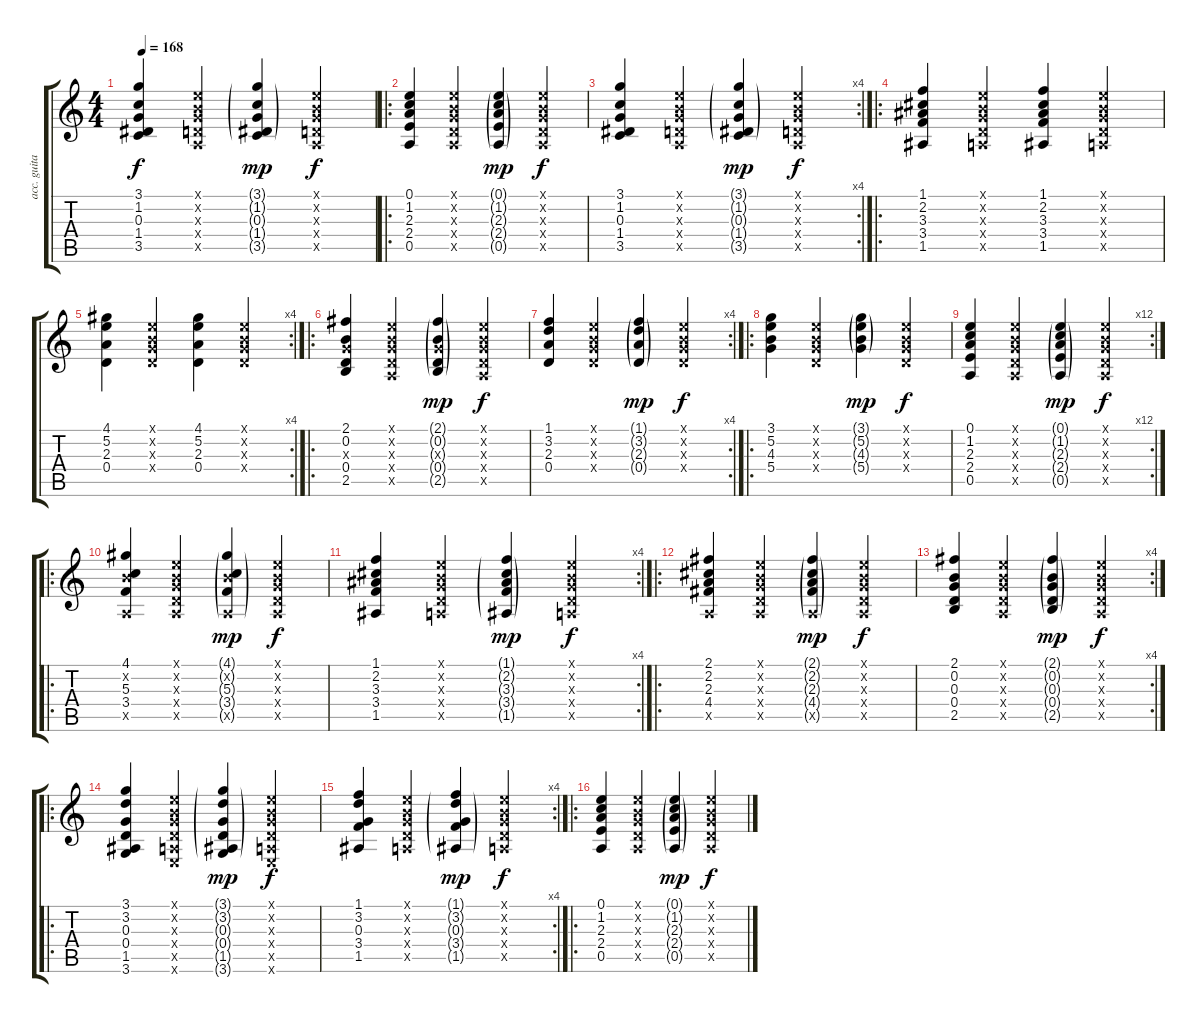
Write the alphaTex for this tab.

\track ("acc. guitare" "acc. guita") {instrument acousticguitarsteel}
\staff {score tabs}
\tuning (E4 B3 G3 D3 A2 E2) {hide}
\ts (4 4)
\tempo 168
\clef g2
\ks c
(3.1 1.2 0.3 1.4 3.5).4{dy f} (0.1{x} 0.2{x} 0.3{x} 0.4{x} 0.5{x}).4 (3.1{g} 1.2{g} 0.3{g} 1.4{g} 3.5{g}).4{dy mp} (0.1{x} 0.2{x} 0.3{x} 0.4{x} 0.5{x}).4{dy f} |
\ro
(0.1 1.2 2.3 2.4 0.5).4 (0.1{x} 0.2{x} 0.3{x} 0.4{x} 0.5{x}).4 (0.1{g} 1.2{g} 2.3{g} 2.4{g} 0.5{g}).4{dy mp} (0.1{x} 0.2{x} 0.3{x} 0.4{x} 0.5{x}).4{dy f} |
\rc 4
(3.1 1.2 0.3 1.4 3.5).4 (0.1{x} 0.2{x} 0.3{x} 0.4{x} 0.5{x}).4 (3.1{g} 1.2{g} 0.3{g} 1.4{g} 3.5{g}).4{dy mp} (0.1{x} 0.2{x} 0.3{x} 0.4{x} 0.5{x}).4{dy f} |
\ro
(1.1 2.2 3.3 3.4 1.5).4 (0.1{x} 0.2{x} 0.3{x} 0.4{x} 0.5{x}).4 (1.1 2.2 3.3 3.4 1.5).4 (0.1{x} 0.2{x} 0.3{x} 0.4{x} 0.5{x}).4 |
\rc 4
(4.1 5.2 2.3 0.4).4 (0.1{x} 0.2{x} 0.3{x} 0.4{x}).4 (4.1 5.2 2.3 0.4).4 (0.1{x} 0.2{x} 0.3{x} 0.4{x}).4 |
\ro
(2.1 0.2 0.3{x} 0.4 2.5).4 (0.1{x} 0.2{x} 0.3{x} 0.4{x} 0.5{x}).4 (2.1{g} 0.2{g} 0.3{g x} 0.4{g} 2.5{g}).4{dy mp} (0.1{x} 0.2{x} 0.3{x} 0.4{x} 0.5{x}).4{dy f} |
\rc 4
(1.1 3.2 2.3 0.4).4 (0.1{x} 0.2{x} 0.3{x} 0.4{x}).4 (1.1{g} 3.2{g} 2.3{g} 0.4{g}).4{dy mp} (0.1{x} 0.2{x} 0.3{x} 0.4{x}).4{dy f} |
\ro
(3.1 5.2 4.3 5.4).4 (0.1{x} 0.2{x} 0.3{x} 0.4{x}).4 (3.1{g} 5.2{g} 4.3{g} 5.4{g}).4{dy mp} (0.1{x} 0.2{x} 0.3{x} 0.4{x}).4{dy f} |
\rc 12
(0.1 1.2 2.3 2.4 0.5).4 (0.1{x} 0.2{x} 0.3{x} 0.4{x} 0.5{x}).4 (0.1{g} 1.2{g} 2.3{g} 2.4{g} 0.5{g}).4{dy mp} (0.1{x} 0.2{x} 0.3{x} 0.4{x} 0.5{x}).4{dy f} |
\ro
(4.1 0.2{x} 5.3 3.4 0.5{x}).4 (0.1{x} 0.2{x} 0.3{x} 0.4{x} 0.5{x}).4 (4.1{g} 0.2{g x} 5.3{g} 3.4{g} 0.5{g x}).4{dy mp} (0.1{x} 0.2{x} 0.3{x} 0.4{x} 0.5{x}).4{dy f} |
\rc 4
(1.1 2.2 3.3 3.4 1.5).4 (0.1{x} 0.2{x} 0.3{x} 0.4{x} 0.5{x}).4 (1.1{g} 2.2{g} 3.3{g} 3.4{g} 1.5{g}).4{dy mp} (0.1{x} 0.2{x} 0.3{x} 0.4{x} 0.5{x}).4{dy f} |
\ro
(2.1 2.2 2.3 4.4 0.5{x}).4 (0.1{x} 0.2{x} 0.3{x} 0.4{x} 0.5{x}).4 (2.1{g} 2.2{g} 2.3{g} 4.4{g} 0.5{g x}).4{dy mp} (0.1{x} 0.2{x} 0.3{x} 0.4{x} 0.5{x}).4{dy f} |
\rc 4
(2.1 0.2 0.3 0.4 2.5).4 (0.1{x} 0.2{x} 0.3{x} 0.4{x} 0.5{x}).4 (2.1{g} 0.2{g} 0.3{g} 0.4{g} 2.5{g}).4{dy mp} (0.1{x} 0.2{x} 0.3{x} 0.4{x} 0.5{x}).4{dy f} |
\ro
(3.1 3.2 0.3 0.4 1.5 3.6).4 (0.1{x} 0.2{x} 0.3{x} 0.4{x} 0.5{x} 0.6{x}).4 (3.1{g} 3.2{g} 0.3{g} 0.4{g} 1.5{g} 3.6{g}).4{dy mp} (0.1{x} 0.2{x} 0.3{x} 0.4{x} 0.5{x} 0.6{x}).4{dy f} |
\rc 4
(1.1 3.2 0.3 3.4 1.5).4 (0.1{x} 0.2{x} 0.3{x} 0.4{x} 0.5{x}).4 (1.1{g} 3.2{g} 0.3{g} 3.4{g} 1.5{g}).4{dy mp} (0.1{x} 0.2{x} 0.3{x} 0.4{x} 0.5{x}).4{dy f} |
\ro
(0.1 1.2 2.3 2.4 0.5).4 (0.1{x} 0.2{x} 0.3{x} 0.4{x} 0.5{x}).4 (0.1{g} 1.2{g} 2.3{g} 2.4{g} 0.5{g}).4{dy mp} (0.1{x} 0.2{x} 0.3{x} 0.4{x} 0.5{x}).4{dy f}
